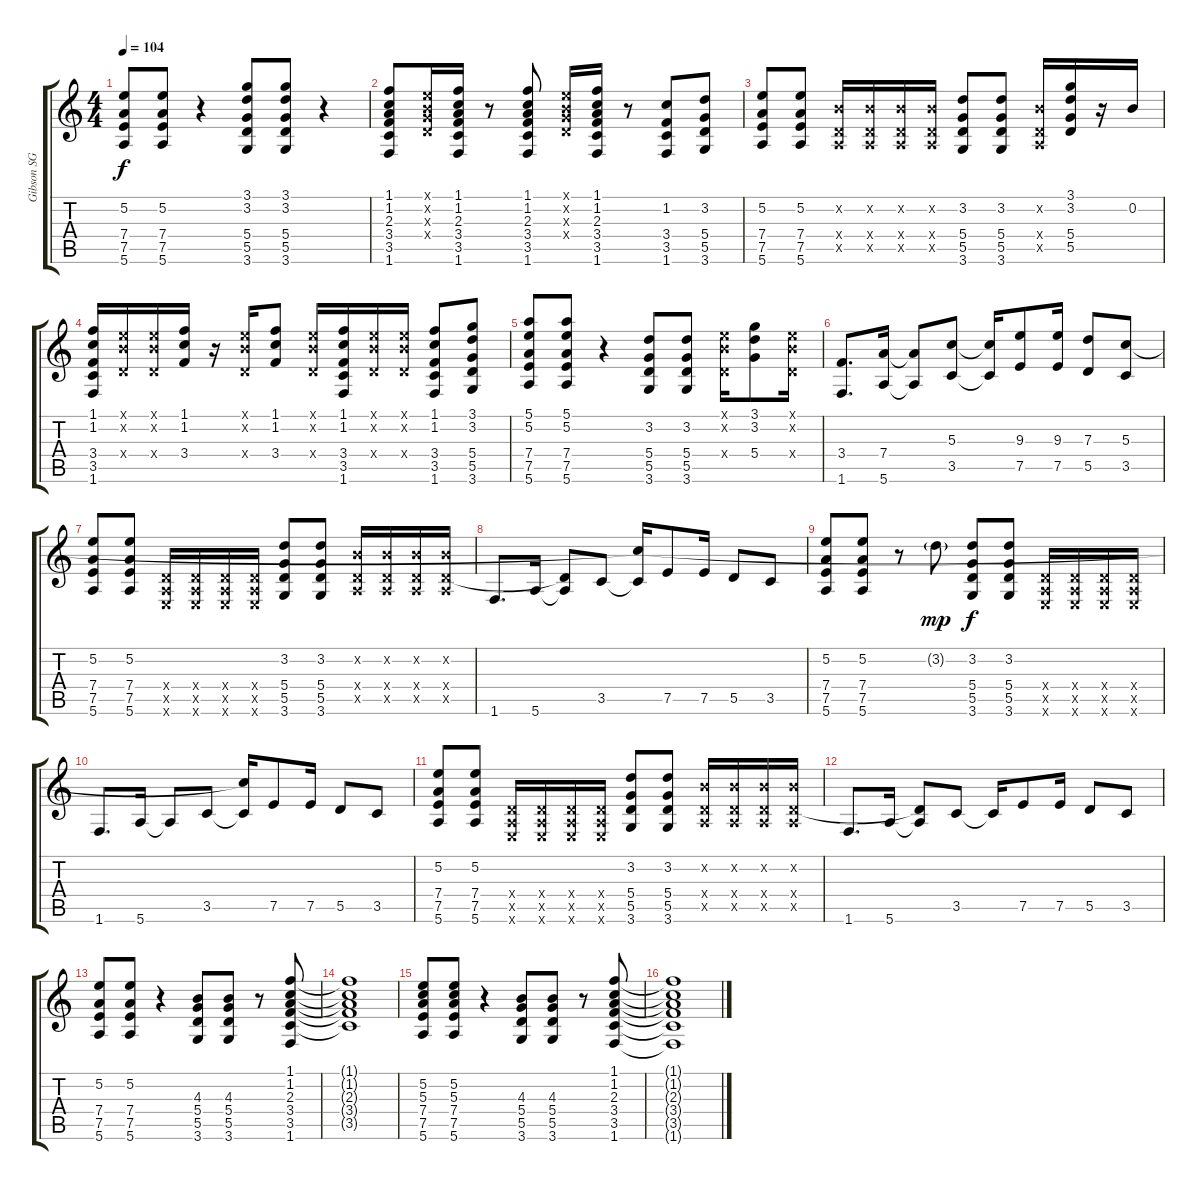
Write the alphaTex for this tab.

\track ("Gibson SG 12 Strings" "Gibson SG ") {instrument overdrivenguitar}
\staff {score tabs}
\tuning (E4 B3 G3 D3 A2 E2) {hide}
\ts (4 4)
\tempo 104
\clef g2
\ks c
(5.2 7.4 7.5 5.6).8{dy f} (5.2 7.4 7.5 5.6).8 r.4 (3.1 3.2 5.4 5.5 3.6).8 (3.1 3.2 5.4 5.5 3.6).8 r.4 |
(1.1 1.2 2.3 3.4 3.5 1.6).8 (0.1{x} 0.2{x} 0.3{x} 0.4{x}).16 (1.1 1.2 2.3 3.4 3.5 1.6).16 r.8 (1.1 1.2 2.3 3.4 3.5 1.6).8 (0.1{x} 0.2{x} 0.3{x} 0.4{x}).16 (1.1 1.2 2.3 3.4 3.5 1.6).16 r.8 (1.2 3.4 3.5 1.6).8 (3.2 5.4 5.5 3.6).8 |
(5.2 7.4 7.5 5.6).8 (5.2 7.4 7.5 5.6).8 (0.2{x} 0.4{x} 0.5{x}).16 (0.2{x} 0.4{x} 0.5{x}).16 (0.2{x} 0.4{x} 0.5{x}).16 (0.2{x} 0.4{x} 0.5{x}).16 (3.2 5.4 5.5 3.6).8 (3.2 5.4 5.5 3.6).8 (0.2{x} 0.4{x} 0.5{x}).16 (3.1 3.2 5.4 5.5).16 r.16 0.2.16 |
(1.1 1.2 3.4 3.5 1.6).16 (0.1{x} 0.2{x} 0.4{x}).16 (0.1{x} 0.2{x} 0.4{x}).16 (1.1 1.2 3.4).16 r.16 (0.1{x} 0.2{x} 0.4{x}).16 (1.1 1.2 3.4).8 (0.1{x} 0.2{x} 0.4{x}).16 (1.1 1.2 3.4 3.5 1.6).16 (0.1{x} 0.2{x} 0.4{x}).16 (0.1{x} 0.2{x} 0.4{x}).16 (1.1 1.2 3.4 3.5 1.6).8 (3.1 3.2 5.4 5.5 3.6).8 |
(5.1 5.2 7.4 7.5 5.6).8 (5.1 5.2 7.4 7.5 5.6).8 r.4 (3.2 5.4 5.5 3.6).8 (3.2 5.4 5.5 3.6).8 (0.1{x} 0.2{x} 0.4{x}).16 (3.1 3.2 5.4).8 (0.1{x} 0.2{x} 0.4{x}).16 |
(3.4 1.6).8{d} (7.4 5.6).16 (7.4{t} 5.6{t}).8 (5.3 3.5).8 (5.3{t} 3.5{t}).16 (9.3 7.5).8 (9.3 7.5).16 (7.3 5.5).8 (5.3 3.5).8 |
(5.2 7.4 7.5 5.6).8 (5.2 7.4 7.5 5.6).8 (0.4{x} 0.5{x} 0.6{x}).16 (0.4{x} 0.5{x} 0.6{x}).16 (0.4{x} 0.5{x} 0.6{x}).16 (0.4{x} 0.5{x} 0.6{x}).16 (3.2 5.4 5.5 3.6).8 (3.2 5.4 5.5 3.6).8 (0.2{x} 0.4{x} 0.5{x}).16 (0.2{x} 0.4{x} 0.5{x}).16 (0.2{x} 0.4{x} 0.5{x}).16 (0.2{x} 0.4{x} 0.5{x}).16 |
1.6.8{d} 5.6.16 (0.4{t} 5.6{t}).8 3.5.8 (5.3{t} 3.5{t}).16 7.5.8 7.5.16 5.5.8 3.5.8 |
(5.2 7.4 7.5 5.6).8 (5.2 7.4 7.5 5.6).8 r.8 3.2{g}.8{dy mp} (3.2 5.4 5.5 3.6).8{dy f} (3.2 5.4 5.5 3.6).8 (0.4{x} 0.5{x} 0.6{x}).16 (0.4{x} 0.5{x} 0.6{x}).16 (0.4{x} 0.5{x} 0.6{x}).16 (0.4{x} 0.5{x} 0.6{x}).16 |
1.6.8{d} 5.6.16 5.6{t}.8 3.5.8 (5.3{t} 3.5{t}).16 7.5.8 7.5.16 5.5.8 3.5.8 |
(5.2 7.4 7.5 5.6).8 (5.2 7.4 7.5 5.6).8 (0.4{x} 0.5{x} 0.6{x}).16 (0.4{x} 0.5{x} 0.6{x}).16 (0.4{x} 0.5{x} 0.6{x}).16 (0.4{x} 0.5{x} 0.6{x}).16 (3.2 5.4 5.5 3.6).8 (3.2 5.4 5.5 3.6).8 (0.2{x} 0.4{x} 0.5{x}).16 (0.2{x} 0.4{x} 0.5{x}).16 (0.2{x} 0.4{x} 0.5{x}).16 (0.2{x} 0.4{x} 0.5{x}).16 |
1.6.8{d} 5.6.16 (0.4{t} 5.6{t}).8 3.5.8 3.5{t}.16 7.5.8 7.5.16 5.5.8 3.5.8 |
(5.2 7.4 7.5 5.6).8 (5.2 7.4 7.5 5.6).8 r.4 (4.3 5.4 5.5 3.6).8 (4.3 5.4 5.5 3.6).8 r.8 (1.1 1.2 2.3 3.4 3.5 1.6).8 |
(1.1{t} 1.2{t} 2.3{t} 3.4{t} 3.5{t}).1 |
(5.2 5.3 7.4 7.5 5.6).8 (5.2 5.3 7.4 7.5 5.6).8 r.4 (4.3 5.4 5.5 3.6).8 (4.3 5.4 5.5 3.6).8 r.8 (1.1 1.2 2.3 3.4 3.5 1.6).8 |
(1.1{t} 1.2{t} 2.3{t} 3.4{t} 3.5{t} 1.6{t}).1
